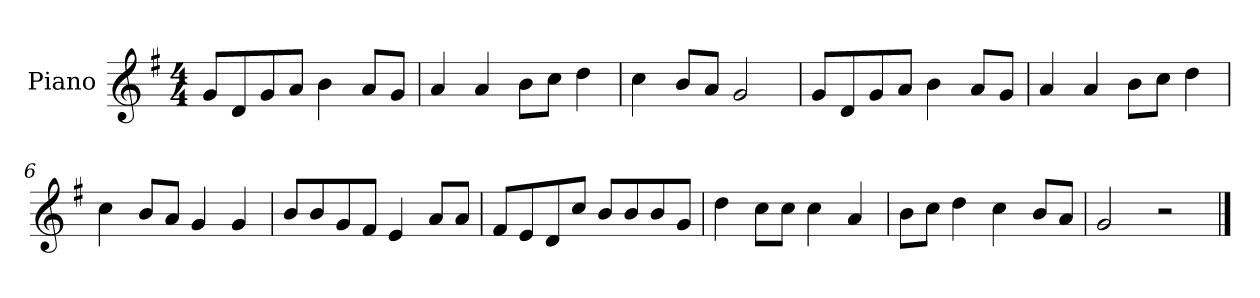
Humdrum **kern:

**kern
*part1
*staff1
*I"Piano
*I'P-no
*clefG2
*k[f#]
*M4/4
*MM90
=1
8g/L
8d/
8g/
8a/J
4b\
8a/L
8g/J
=2
4a/
4a/
8b\L
8cc\J
4dd\
=3
4cc\
8b/L
8a/J
2g/
=4
8g/L
8d/
8g/
8a/J
4b\
8a/L
8g/J
=5
4a/
4a/
8b\L
8cc\J
4dd\
=6
4cc\
8b/L
8a/J
4g/
4g/
!!LO:LB:g=z
=7
8b/L
8b/
8g/
8f#/J
4e/
8a/L
8a/J
=8
8f#/L
8e/
8d/
8cc/J
8b/L
8b/
8b/
8g/J
=9
4dd\
8cc\L
8cc\J
4cc\
4a/
=10
8b\L
8cc\J
4dd\
4cc\
8b/L
8a/J
=11
2g/
2r
==
*-
